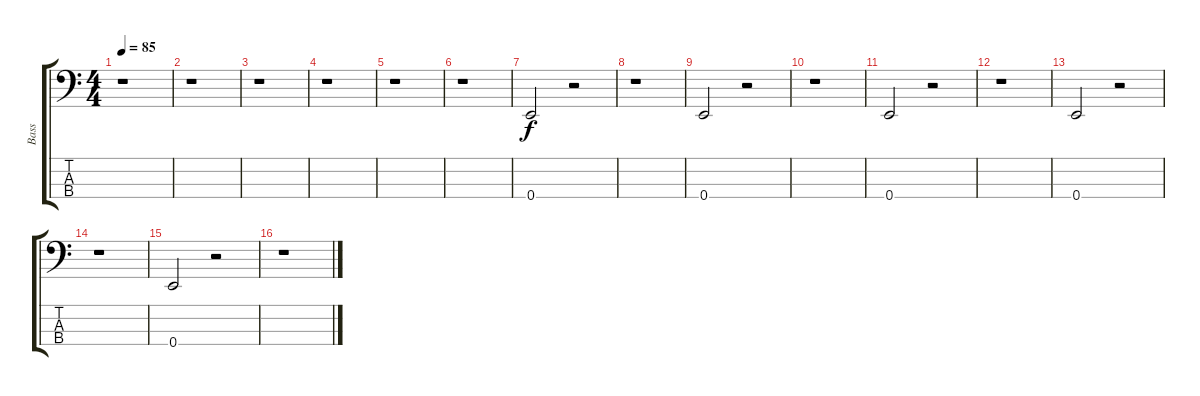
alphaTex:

\track ("Bass" "Bass") {instrument acousticbass}
\staff {score tabs}
\tuning (G2 D2 A1 E1) {hide}
\ts (4 4)
\tempo 85
\clef f4
\ks c
r.1{dy f instrument acousticbass} |
r.1 |
r.1 |
r.1 |
r.1 |
r.1 |
0.4.2 r.2 |
r.1 |
0.4.2 r.2 |
r.1 |
0.4.2 r.2 |
r.1 |
0.4.2 r.2 |
r.1 |
0.4.2 r.2 |
r.1
